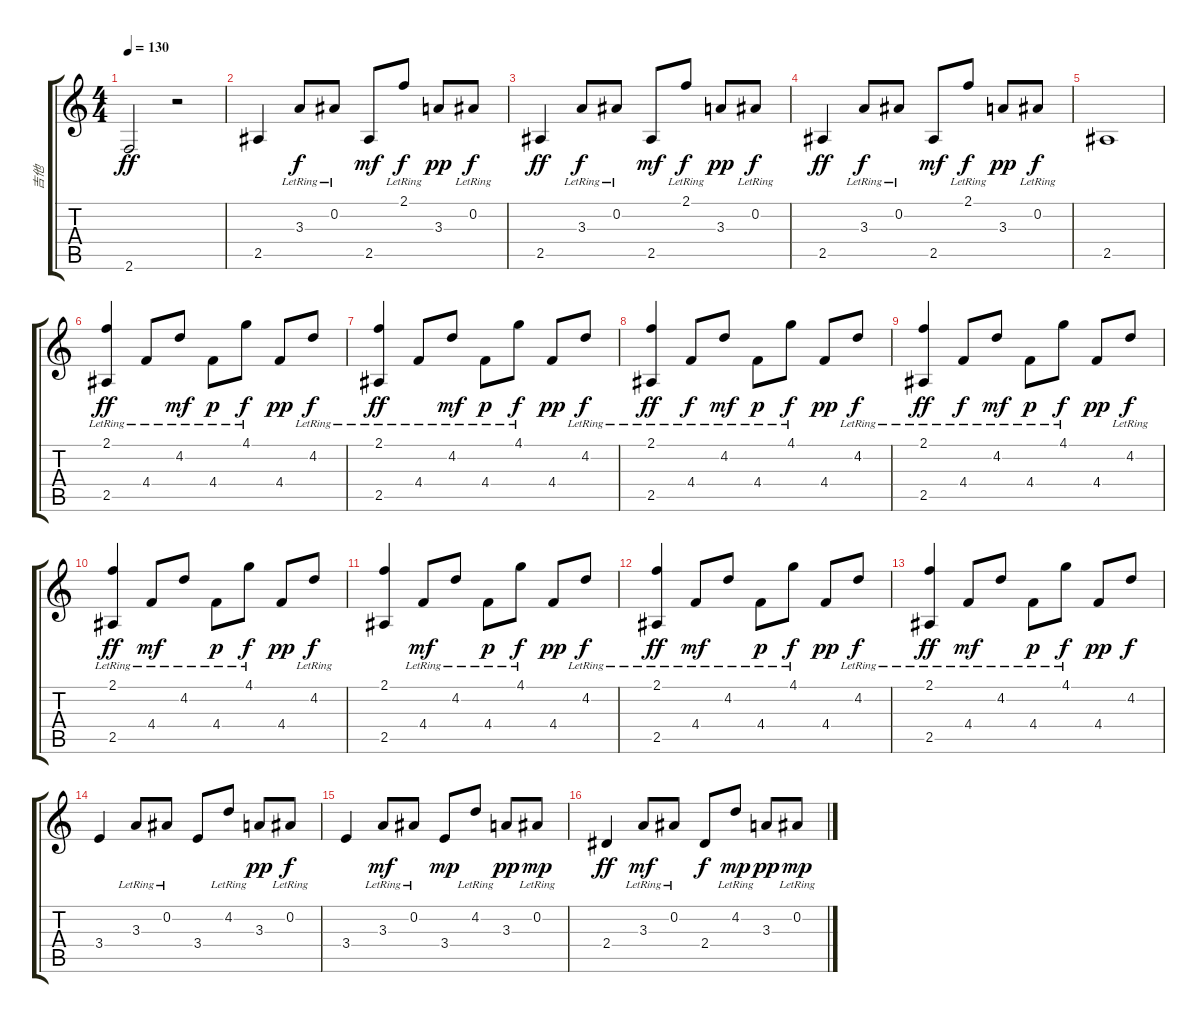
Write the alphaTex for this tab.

\track ("吉他" "吉他") {instrument acousticguitarsteel}
\staff {score tabs}
\tuning (Eb4 Bb3 Gb3 Db3 Ab2 Eb2) {hide}
\ts (4 4)
\tempo 130
\clef g2
\ks c
2.6.2{dy ff} r.2 |
2.5.4 3.3{lr}.8{dy f} 0.2{lr}.8 2.5.8{dy mf} 2.1{lr}.8{dy f} 3.3.8{dy pp} 0.2{lr}.8{dy f} |
2.5.4{dy ff} 3.3{lr}.8{dy f} 0.2{lr}.8 2.5.8{dy mf} 2.1{lr}.8{dy f} 3.3.8{dy pp} 0.2{lr}.8{dy f} |
2.5.4{dy ff} 3.3{lr}.8{dy f} 0.2{lr}.8 2.5.8{dy mf} 2.1{lr}.8{dy f} 3.3.8{dy pp} 0.2{lr}.8{dy f} |
2.5.1 |
(2.1{lr} 2.5).4{dy ff} 4.4{lr}.8 4.2{lr}.8{dy mf} 4.4{lr}.8{dy p} 4.1{lr}.8{dy f} 4.4.8{dy pp} 4.2{lr}.8{dy f} |
(2.1{lr} 2.5).4{dy ff} 4.4{lr}.8 4.2{lr}.8{dy mf} 4.4{lr}.8{dy p} 4.1{lr}.8{dy f} 4.4.8{dy pp} 4.2{lr}.8{dy f} |
(2.1{lr} 2.5).4{dy ff} 4.4{lr}.8{dy f} 4.2{lr}.8{dy mf} 4.4{lr}.8{dy p} 4.1{lr}.8{dy f} 4.4.8{dy pp} 4.2{lr}.8{dy f} |
(2.1{lr} 2.5).4{dy ff} 4.4{lr}.8{dy f} 4.2{lr}.8{dy mf} 4.4{lr}.8{dy p} 4.1{lr}.8{dy f} 4.4.8{dy pp} 4.2{lr}.8{dy f} |
(2.1{lr} 2.5).4{dy ff} 4.4{lr}.8{dy mf} 4.2{lr}.8 4.4{lr}.8{dy p} 4.1{lr}.8{dy f} 4.4.8{dy pp} 4.2{lr}.8{dy f} |
(2.1 2.5).4 4.4{lr}.8{dy mf} 4.2{lr}.8 4.4{lr}.8{dy p} 4.1{lr}.8{dy f} 4.4.8{dy pp} 4.2{lr}.8{dy f} |
(2.1{lr} 2.5).4{dy ff} 4.4{lr}.8{dy mf} 4.2{lr}.8 4.4{lr}.8{dy p} 4.1{lr}.8{dy f} 4.4.8{dy pp} 4.2{lr}.8{dy f} |
(2.1{lr} 2.5).4{dy ff} 4.4{lr}.8{dy mf} 4.2{lr}.8 4.4{lr}.8{dy p} 4.1{lr}.8{dy f} 4.4.8{dy pp} 4.2.8{dy f} |
3.4.4 3.3{lr}.8 0.2{lr}.8 3.4.8 4.2{lr}.8 3.3.8{dy pp} 0.2{lr}.8{dy f} |
3.4.4 3.3{lr}.8{dy mf} 0.2{lr}.8 3.4.8{dy mp} 4.2{lr}.8 3.3.8{dy pp} 0.2{lr}.8{dy mp} |
2.4.4{dy ff} 3.3{lr}.8{dy mf} 0.2{lr}.8 2.4.8{dy f} 4.2{lr}.8{dy mp} 3.3.8{dy pp} 0.2{lr}.8{dy mp}
